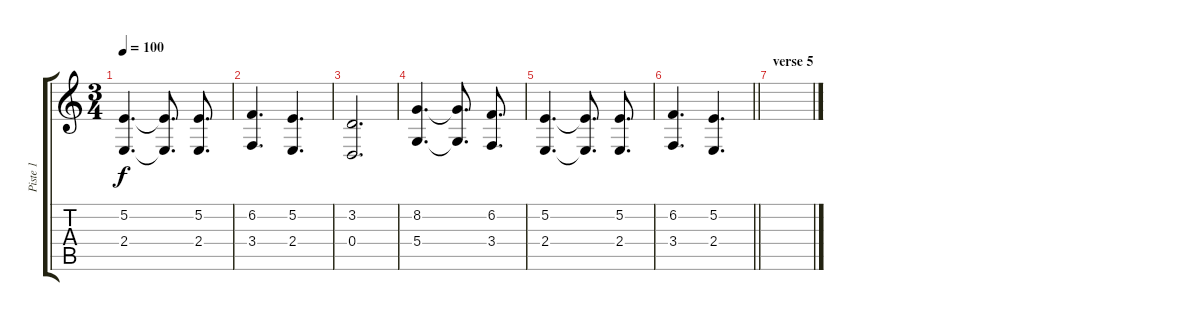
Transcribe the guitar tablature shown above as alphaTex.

\track ("Piste 1" "Piste 1") {instrument churchorgan}
\staff {score tabs}
\tuning (E4 B3 G3 D3 A2 E2) {hide}
\ts (3 4)
\tempo 100
\clef g2
\ks c
(5.2 2.4).4{d dy f} (5.2{t} 2.4{t}).8{d} (5.2 2.4).8{d} |
(6.2 3.4).4{d} (5.2 2.4).4{d} |
(3.2 0.4).2{d instrument stringensemble1} |
(8.2 5.4).4{d} (8.2{t} 5.4{t}).8{d} (6.2 3.4).8{d} |
(5.2 2.4).4{d} (5.2{t} 2.4{t}).8{d} (5.2 2.4).8{d} |
\barLineRight lightlight
(6.2 3.4).4{d} (5.2 2.4).4{d} |
\section ("" "verse 5")
